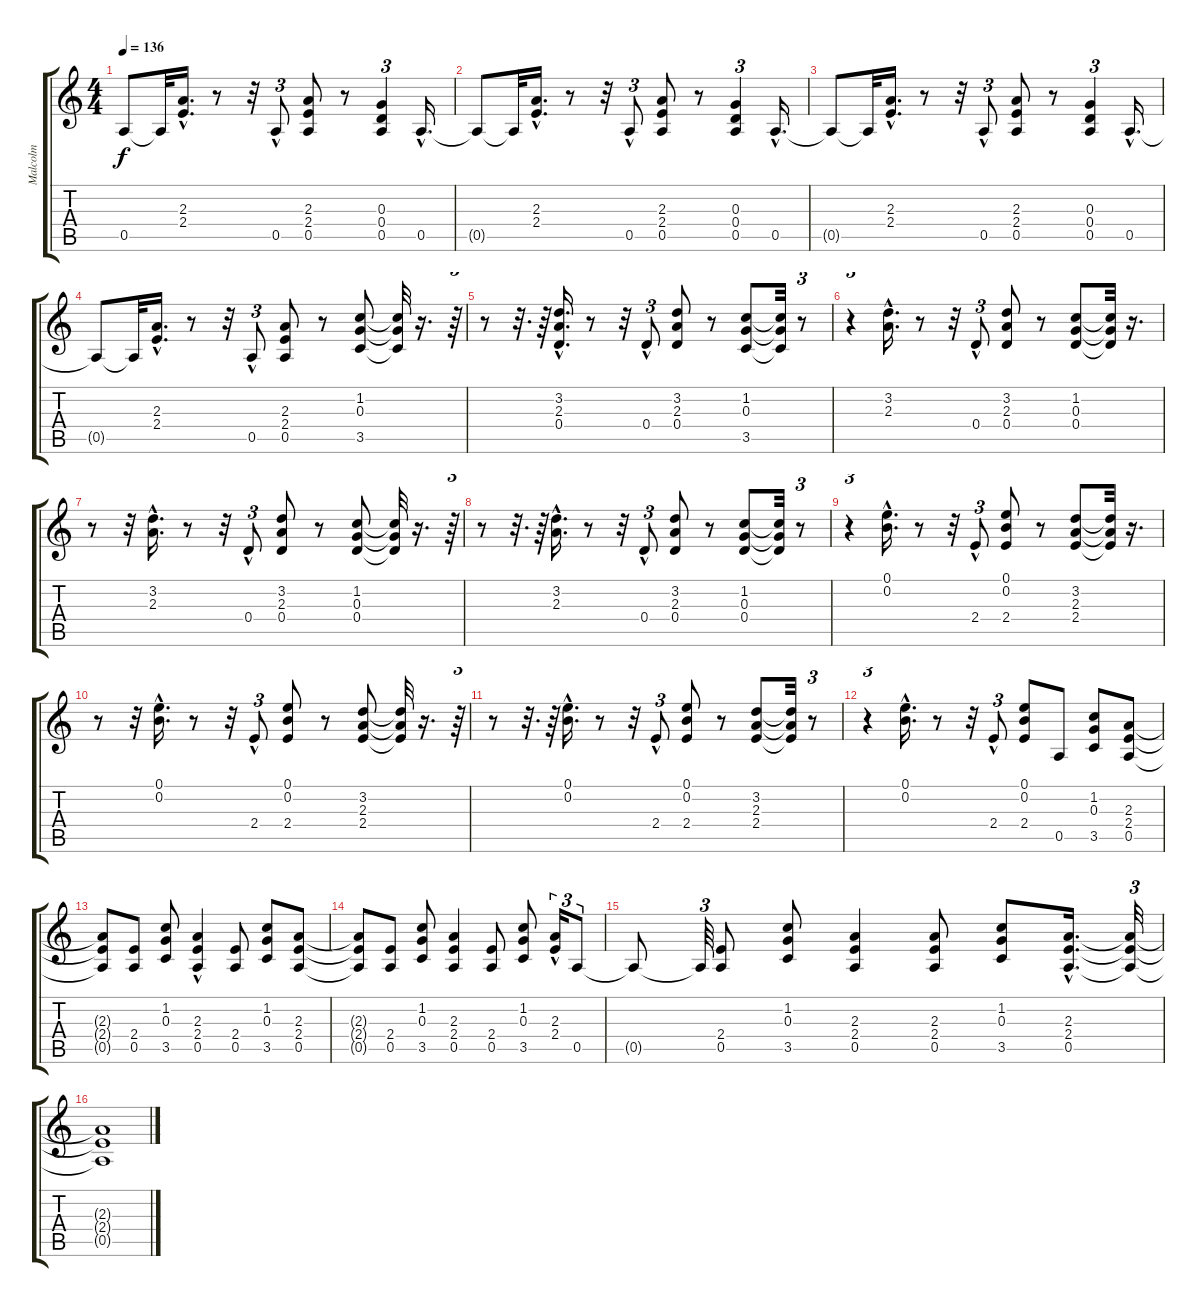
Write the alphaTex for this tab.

\track ("Malcolm" "Malcolm") {instrument overdrivenguitar}
\staff {score tabs}
\tuning (E4 B3 G3 D3 A2 E2) {hide}
\ts (4 4)
\tempo 136
\clef g2
\ks c
0.5{t}.8{dy f} 0.5{t}.32 (2.3{hac} 2.4{hac}).16{d} r.8 r.32 0.5{hac}.8{tu (3 2)} (2.3 2.4 0.5).8 r.8 (0.3 0.4 0.5).4{tu (3 2)} 0.5{hac}.16{d} |
0.5{t}.8 0.5{t}.32 (2.3{hac} 2.4{hac}).16{d} r.8 r.32 0.5{hac}.8{tu (3 2)} (2.3 2.4 0.5).8 r.8 (0.3 0.4 0.5).4{tu (3 2)} 0.5{hac}.16{d} |
0.5{t}.8 0.5{t}.32 (2.3{hac} 2.4{hac}).16{d} r.8 r.32 0.5{hac}.8{tu (3 2)} (2.3 2.4 0.5).8 r.8 (0.3 0.4 0.5).4{tu (3 2)} 0.5{hac}.16{d} |
0.5{t}.8 0.5{t}.32 (2.3{hac} 2.4{hac}).16{d} r.8 r.32 0.5{hac}.8{tu (3 2)} (2.3 2.4 0.5).8 r.8 (1.2 0.3 3.5).8 (1.2{t} 0.3{t} 3.5{t}).32 r.16{d} r.64{tu (3 2)} |
r.8 r.32{d} r.64 (3.2{hac} 2.3{hac} 0.4{hac}).16{d} r.8 r.32 0.4{hac}.8{tu (3 2)} (3.2 2.3 0.4).8 r.8 (1.2 0.3 3.5).8 (1.2{t} 0.3{t} 3.5{t}).32 r.8{tu (3 2)} |
r.4{tu (3 2)} (3.2{hac} 2.3{hac}).16{d} r.8 r.32 0.4{hac}.8{tu (3 2)} (3.2 2.3 0.4).8 r.8 (1.2 0.3 0.4).8 (1.2{t} 0.3{t} 0.4{t}).32 r.16{d} |
r.8 r.32 (3.2{hac} 2.3{hac}).16{d} r.8 r.32 0.4{hac}.8{tu (3 2)} (3.2 2.3 0.4).8 r.8 (1.2 0.3 0.4).8 (1.2{t} 0.3{t} 0.4{t}).32 r.16{d} r.64{tu (3 2)} |
r.8 r.32{d} r.64 (3.2{hac} 2.3{hac}).16{d} r.8 r.32 0.4{hac}.8{tu (3 2)} (3.2 2.3 0.4).8 r.8 (1.2 0.3 0.4).8 (1.2{t} 0.3{t} 0.4{t}).32 r.8{tu (3 2)} |
r.4{tu (3 2)} (0.1{hac} 0.2{hac}).16{d} r.8 r.32 2.4{hac}.8{tu (3 2)} (0.1 0.2 2.4).8 r.8 (3.2 2.3 2.4).8 (3.2{t} 2.3{t} 2.4{t}).32 r.16{d} |
r.8 r.32 (0.1{hac} 0.2{hac}).16{d} r.8 r.32 2.4{hac}.8{tu (3 2)} (0.1 0.2 2.4).8 r.8 (3.2 2.3 2.4).8 (3.2{t} 2.3{t} 2.4{t}).32 r.16{d} r.64{tu (3 2)} |
r.8 r.32{d} r.64 (0.1{hac} 0.2{hac}).16{d} r.8 r.32 2.4{hac}.8{tu (3 2)} (0.1 0.2 2.4).8 r.8 (3.2 2.3 2.4).8 (3.2{t} 2.3{t} 2.4{t}).32 r.8{tu (3 2)} |
r.4{tu (3 2)} (0.1{hac} 0.2{hac}).16{d} r.8 r.32 2.4{hac}.8{tu (3 2)} (0.1 0.2 2.4).8 0.5.8 (1.2 0.3 3.5).8 (2.3 2.4 0.5).8 |
(2.3{t} 2.4{t} 0.5{t}).8 (2.4 0.5).8 (1.2 0.3 3.5).8 (2.3{hac} 2.4 0.5).4 (2.4 0.5).8 (1.2 0.3 3.5).8 (2.3 2.4 0.5).8 |
(2.3{t} 2.4{t} 0.5{t}).8 (2.4 0.5).8 (1.2 0.3 3.5).8 (2.3 2.4 0.5).4 (2.4 0.5).8 (1.2 0.3 3.5).8 (2.3{hac} 2.4).16{tu (3 2)} 0.5.8{tu (3 2)} |
0.5{t}.8 0.5{t}.64{tu (3 2)} (2.4 0.5).8 (1.2 0.3 3.5).8 (2.3 2.4 0.5).4 (2.3 2.4 0.5).8 (1.2 0.3 3.5).8 (2.3{hac} 2.4{hac} 0.5{hac}).16{d} (2.3{t} 2.4{t} 0.5{t}).32{tu (3 2)} |
(2.3{t} 2.4{t} 0.5{t}).1
